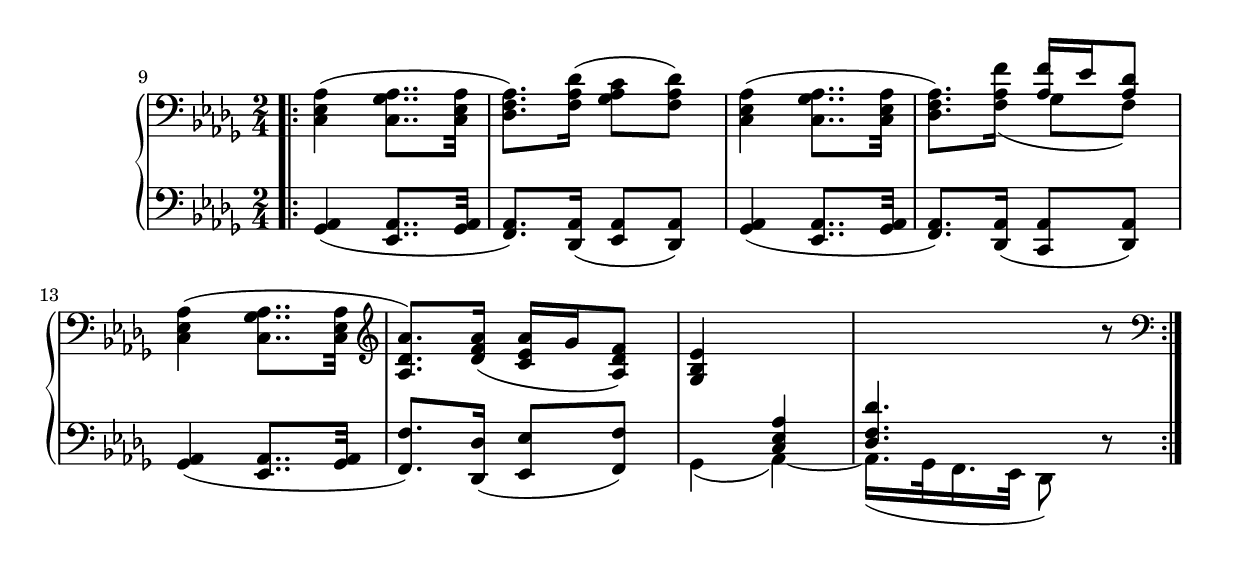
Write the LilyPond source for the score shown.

%% DO NOT EDIT this file manually; it was automatically
%% generated from the LilyPond Snippet Repository
%% (http://lsr.di.unimi.it).
%%
%% Make any changes in the LSR itself, or in
%% `Documentation/snippets/new/`, then run
%% `scripts/auxiliar/makelsr.pl`.
%%
%% This file is in the public domain.

\version "2.24.0"

\header {
  lsrtags = "headword"

  texidoc = "
Repeats headword
"

  doctitle = "Repeats headword"
} % begin verbatim


%% http://lsr.di.unimi.it/LSR/Item?id=821

% Beethoven, Op. 57
% Piano sonata 23 - Dem Grafen Franz von Brunswick Gewidmet
% Movt II, Andante con moto
% Measures 9 - 16

\include "english.ly"

\new PianoStaff <<
   \new Staff = RH {
      \clef bass
      \key df \major
      \time 2/4
      \set Score.currentBarNumber = #9
      \bar ".|:-|"
      <af ef c>4 (
      <af gf c>8..
      <af ef c>32
      |
      <af f df>8. )
      <df' af f>16 (
      <c' af gf>8
      <df' af f>8 )
      |
      <af ef c>4 (
      <af gf c>8..
      <af ef c>32
      |
      <af f df>8. )
      \slurDown
      <f' af f>16 (
      <<
         {
            \voiceTwo
            gf8
            f8 )
         }
         \new Voice {
            \voiceOne
            <f' af>16
            ef'16
            <df' af>8
         }
      >>
      \oneVoice
      |
      <af ef c>4 (
      <af gf c>8..
      <af ef c>32
      \clef treble
      |
      <af' df' af>8. )
      <af' f' df'>16 (
      <af' ef' c'>16
      gf'16
      <f' df' af>8 )
      |
      \slurUp
      <ef' bf gf>4
      \change Staff = LH
      \voiceOne
      <af ef c>4
      |
      <df' f df>4.
      \change Staff = RH
      \oneVoice
      r8
      \clef bass
      \bar ":|."
   }

   \new Staff = LH {
      \clef bass
      \key df \major
      \time 2/4
      <af, gf,>4 (
      <af, ef,>8..
      <af, gf,>32
      |
      <af, f,>8. )
      <af, df,>16 (
      <af, ef,>8
      <af, df,>8 )
      |
      <af, gf,>4 (
      <af, ef,>8..
      <af, gf,>32
      |
      <af, f,>8. )
      <af, df,>16 (
      <af, c,>8
      <af, df,> )
      |
      <af, gf,>4 (
      <af, ef,>8..
      <af, gf,>32
      |
      <f f,>8. )
      <df df,>16 (
      <ef ef,>8
      <f f,>8 )
      |
      \voiceTwo
      gf,4  (
      af,4 ~ )
      |
      af,16. [ (
      gf,32
      f,16.
      ef,32 ]
      df,8 )
      \oneVoice
      r8
   }
>>

\paper { tagline = ##f }
